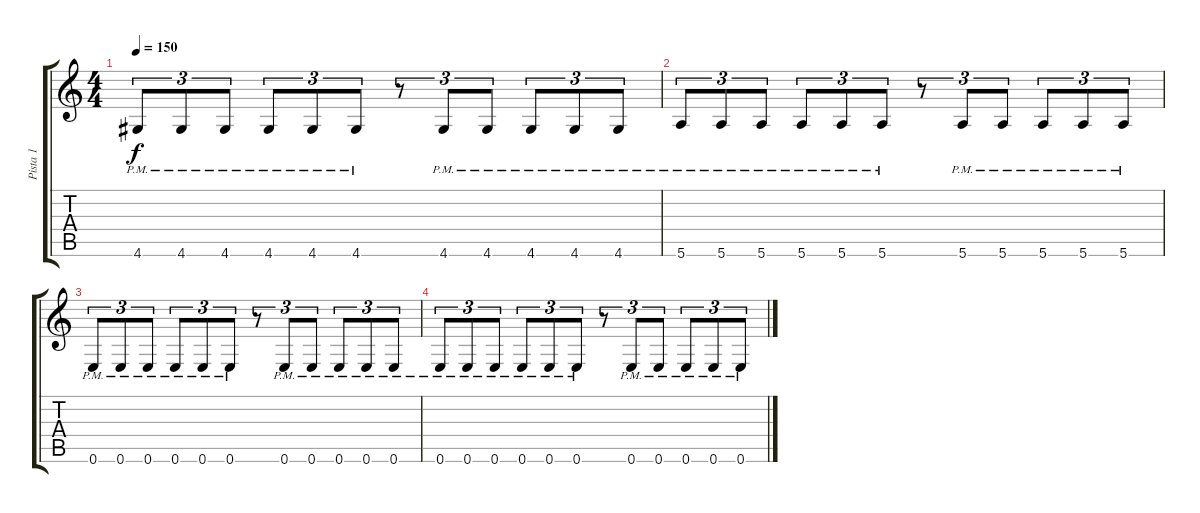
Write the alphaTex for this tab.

\track ("Pista 1" "Pista 1") {instrument overdrivenguitar}
\staff {score tabs}
\tuning (E4 B3 G3 D3 A2 E2) {hide}
\ts (4 4)
\tempo 150
\clef g2
\ks c
4.6{pm}.8{tu (3 2) dy f} 4.6{pm}.8{tu (3 2)} 4.6{pm}.8{tu (3 2)} 4.6{pm}.8{tu (3 2)} 4.6{pm}.8{tu (3 2)} 4.6{pm}.8{tu (3 2)} r.8{tu (3 2)} 4.6{pm}.8{tu (3 2)} 4.6{pm}.8{tu (3 2)} 4.6{pm}.8{tu (3 2)} 4.6{pm}.8{tu (3 2)} 4.6{pm}.8{tu (3 2)} |
5.6{pm}.8{tu (3 2)} 5.6{pm}.8{tu (3 2)} 5.6{pm}.8{tu (3 2)} 5.6{pm}.8{tu (3 2)} 5.6{pm}.8{tu (3 2)} 5.6{pm}.8{tu (3 2)} r.8{tu (3 2)} 5.6{pm}.8{tu (3 2)} 5.6{pm}.8{tu (3 2)} 5.6{pm}.8{tu (3 2)} 5.6{pm}.8{tu (3 2)} 5.6{pm}.8{tu (3 2)} |
0.6{pm}.8{tu (3 2)} 0.6{pm}.8{tu (3 2)} 0.6{pm}.8{tu (3 2)} 0.6{pm}.8{tu (3 2)} 0.6{pm}.8{tu (3 2)} 0.6{pm}.8{tu (3 2)} r.8{tu (3 2)} 0.6{pm}.8{tu (3 2)} 0.6{pm}.8{tu (3 2)} 0.6{pm}.8{tu (3 2)} 0.6{pm}.8{tu (3 2)} 0.6{pm}.8{tu (3 2)} |
0.6{pm}.8{tu (3 2)} 0.6{pm}.8{tu (3 2)} 0.6{pm}.8{tu (3 2)} 0.6{pm}.8{tu (3 2)} 0.6{pm}.8{tu (3 2)} 0.6{pm}.8{tu (3 2)} r.8{tu (3 2)} 0.6{pm}.8{tu (3 2)} 0.6{pm}.8{tu (3 2)} 0.6{pm}.8{tu (3 2)} 0.6{pm}.8{tu (3 2)} 0.6{pm}.8{tu (3 2)}
